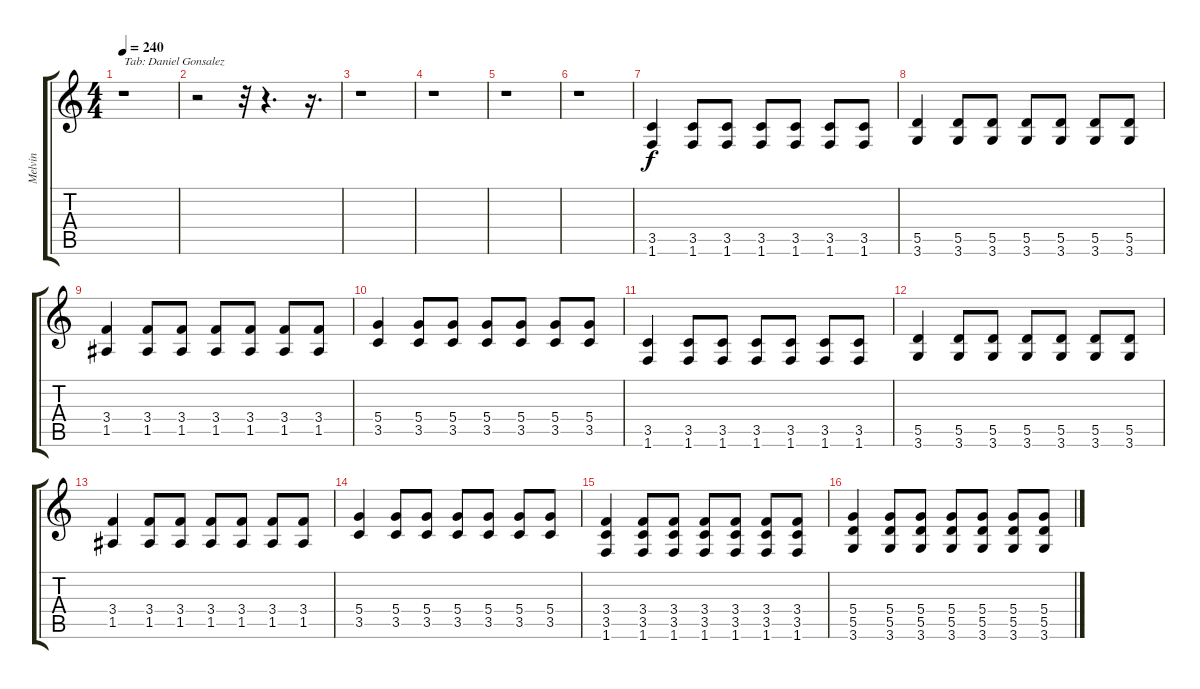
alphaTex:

\track ("Melvin" "Melvin") {instrument overdrivenguitar}
\staff {score tabs}
\tuning (E4 B3 G3 D3 A2 E2) {hide}
\ts (4 4)
\tempo 240
\clef g2
\ks c
r.1{txt "Tab: Daniel Gonsalez" dy f instrument overdrivenguitar} |
r.2 r.32 r.4{d} r.16{d} |
r.1 |
r.1 |
r.1 |
r.1 |
(3.5 1.6).4 (3.5 1.6).8 (3.5 1.6).8 (3.5 1.6).8 (3.5 1.6).8 (3.5 1.6).8 (3.5 1.6).8 |
(5.5 3.6).4 (5.5 3.6).8 (5.5 3.6).8 (5.5 3.6).8 (5.5 3.6).8 (5.5 3.6).8 (5.5 3.6).8 |
(3.4 1.5).4 (3.4 1.5).8 (3.4 1.5).8 (3.4 1.5).8 (3.4 1.5).8 (3.4 1.5).8 (3.4 1.5).8 |
(5.4 3.5).4 (5.4 3.5).8 (5.4 3.5).8 (5.4 3.5).8 (5.4 3.5).8 (5.4 3.5).8 (5.4 3.5).8 |
(3.5 1.6).4 (3.5 1.6).8 (3.5 1.6).8 (3.5 1.6).8 (3.5 1.6).8 (3.5 1.6).8 (3.5 1.6).8 |
(5.5 3.6).4 (5.5 3.6).8 (5.5 3.6).8 (5.5 3.6).8 (5.5 3.6).8 (5.5 3.6).8 (5.5 3.6).8 |
(3.4 1.5).4 (3.4 1.5).8 (3.4 1.5).8 (3.4 1.5).8 (3.4 1.5).8 (3.4 1.5).8 (3.4 1.5).8 |
(5.4 3.5).4 (5.4 3.5).8 (5.4 3.5).8 (5.4 3.5).8 (5.4 3.5).8 (5.4 3.5).8 (5.4 3.5).8 |
(3.4 3.5 1.6).4 (3.4 3.5 1.6).8 (3.4 3.5 1.6).8 (3.4 3.5 1.6).8 (3.4 3.5 1.6).8 (3.4 3.5 1.6).8 (3.4 3.5 1.6).8 |
(5.4 5.5 3.6).4 (5.4 5.5 3.6).8 (5.4 5.5 3.6).8 (5.4 5.5 3.6).8 (5.4 5.5 3.6).8 (5.4 5.5 3.6).8 (5.4 5.5 3.6).8
